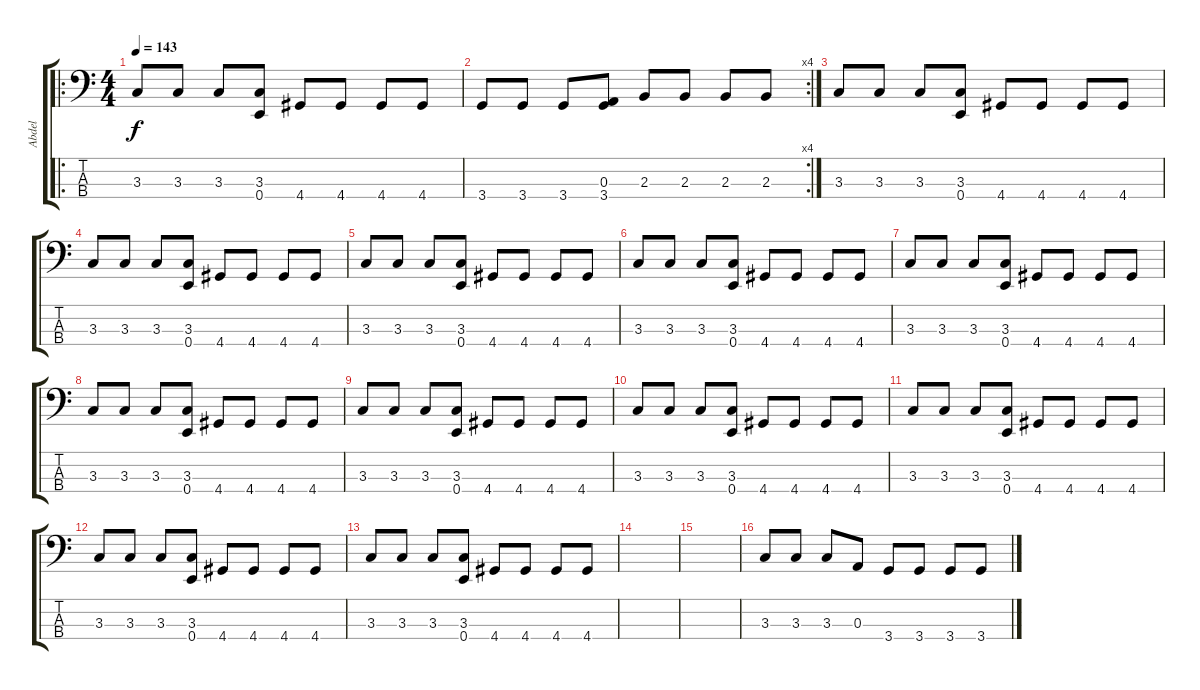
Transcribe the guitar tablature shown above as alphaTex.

\track ("Abdel" "Abdel") {instrument slapbass1}
\staff {score tabs}
\tuning (G2 D2 A1 E1) {hide}
\ro
\ts (4 4)
\tempo 143
\clef f4
\ks c
3.3.8{dy f} 3.3.8 3.3.8 (3.3 0.4).8 4.4.8 4.4.8 4.4.8 4.4.8 |
\rc 4
3.4.8 3.4.8 3.4.8 (0.3 3.4).8 2.3.8 2.3.8 2.3.8 2.3.8 |
3.3.8 3.3.8 3.3.8 (3.3 0.4).8 4.4.8 4.4.8 4.4.8 4.4.8 |
3.3.8 3.3.8 3.3.8 (3.3 0.4).8 4.4.8 4.4.8 4.4.8 4.4.8 |
3.3.8 3.3.8 3.3.8 (3.3 0.4).8 4.4.8 4.4.8 4.4.8 4.4.8 |
3.3.8 3.3.8 3.3.8 (3.3 0.4).8 4.4.8 4.4.8 4.4.8 4.4.8 |
3.3.8 3.3.8 3.3.8 (3.3 0.4).8 4.4.8 4.4.8 4.4.8 4.4.8 |
3.3.8 3.3.8 3.3.8 (3.3 0.4).8 4.4.8 4.4.8 4.4.8 4.4.8 |
3.3.8 3.3.8 3.3.8 (3.3 0.4).8 4.4.8 4.4.8 4.4.8 4.4.8 |
3.3.8 3.3.8 3.3.8 (3.3 0.4).8 4.4.8 4.4.8 4.4.8 4.4.8 |
3.3.8 3.3.8 3.3.8 (3.3 0.4).8 4.4.8 4.4.8 4.4.8 4.4.8 |
3.3.8 3.3.8 3.3.8 (3.3 0.4).8 4.4.8 4.4.8 4.4.8 4.4.8 |
3.3.8 3.3.8 3.3.8 (3.3 0.4).8 4.4.8 4.4.8 4.4.8 4.4.8 |
|
|
3.3.8 3.3.8 3.3.8 0.3.8 3.4.8 3.4.8 3.4.8 3.4.8
